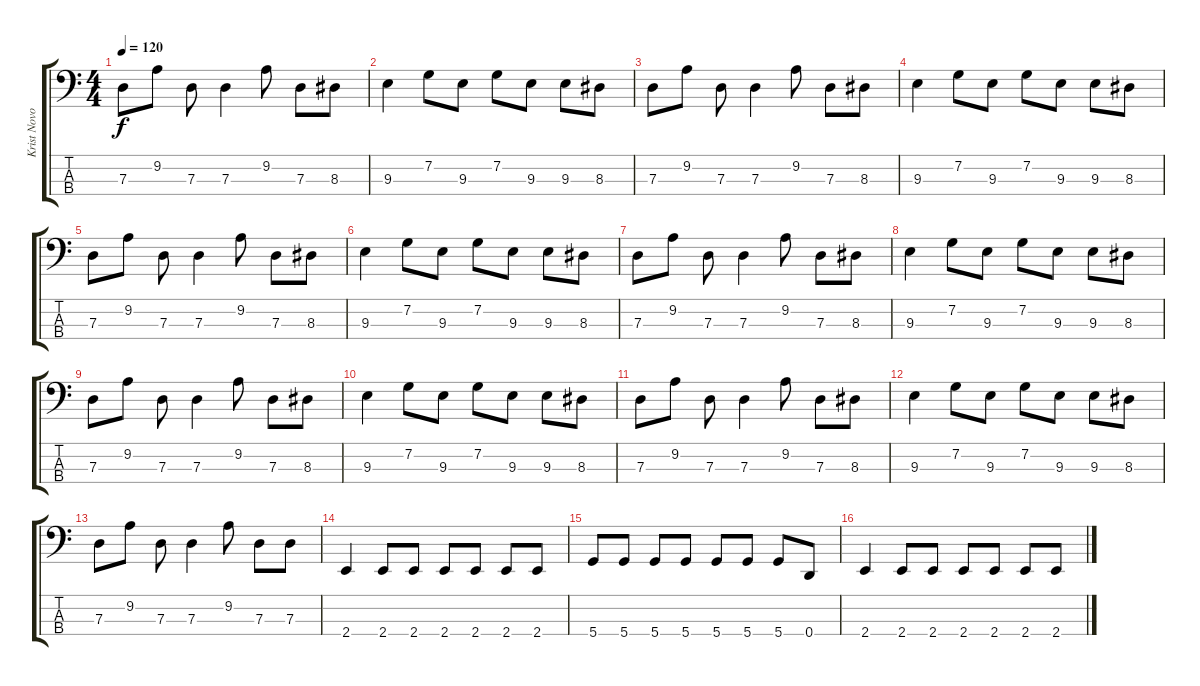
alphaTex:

\track ("Krist Novoselic : Bass" "Krist Novo") {instrument electricbasspick}
\staff {score tabs}
\tuning (F2 C2 G1 D1) {hide}
\ts (4 4)
\tempo 120
\clef f4
\ks c
7.3.8{dy f} 9.2.8 7.3.8 7.3.4 9.2.8 7.3.8 8.3.8 |
9.3.4 7.2.8 9.3.8 7.2.8 9.3.8 9.3.8 8.3.8 |
7.3.8 9.2.8 7.3.8 7.3.4 9.2.8 7.3.8 8.3.8 |
9.3.4 7.2.8 9.3.8 7.2.8 9.3.8 9.3.8 8.3.8 |
7.3.8 9.2.8 7.3.8 7.3.4 9.2.8 7.3.8 8.3.8 |
9.3.4 7.2.8 9.3.8 7.2.8 9.3.8 9.3.8 8.3.8 |
7.3.8 9.2.8 7.3.8 7.3.4 9.2.8 7.3.8 8.3.8 |
9.3.4 7.2.8 9.3.8 7.2.8 9.3.8 9.3.8 8.3.8 |
7.3.8 9.2.8 7.3.8 7.3.4 9.2.8 7.3.8 8.3.8 |
9.3.4 7.2.8 9.3.8 7.2.8 9.3.8 9.3.8 8.3.8 |
7.3.8 9.2.8 7.3.8 7.3.4 9.2.8 7.3.8 8.3.8 |
9.3.4 7.2.8 9.3.8 7.2.8 9.3.8 9.3.8 8.3.8 |
7.3.8 9.2.8 7.3.8 7.3.4 9.2.8 7.3.8 7.3.8 |
2.4.4 2.4.8 2.4.8 2.4.8 2.4.8 2.4.8 2.4.8 |
5.4.8 5.4.8 5.4.8 5.4.8 5.4.8 5.4.8 5.4.8 0.4.8 |
2.4.4 2.4.8 2.4.8 2.4.8 2.4.8 2.4.8 2.4.8
